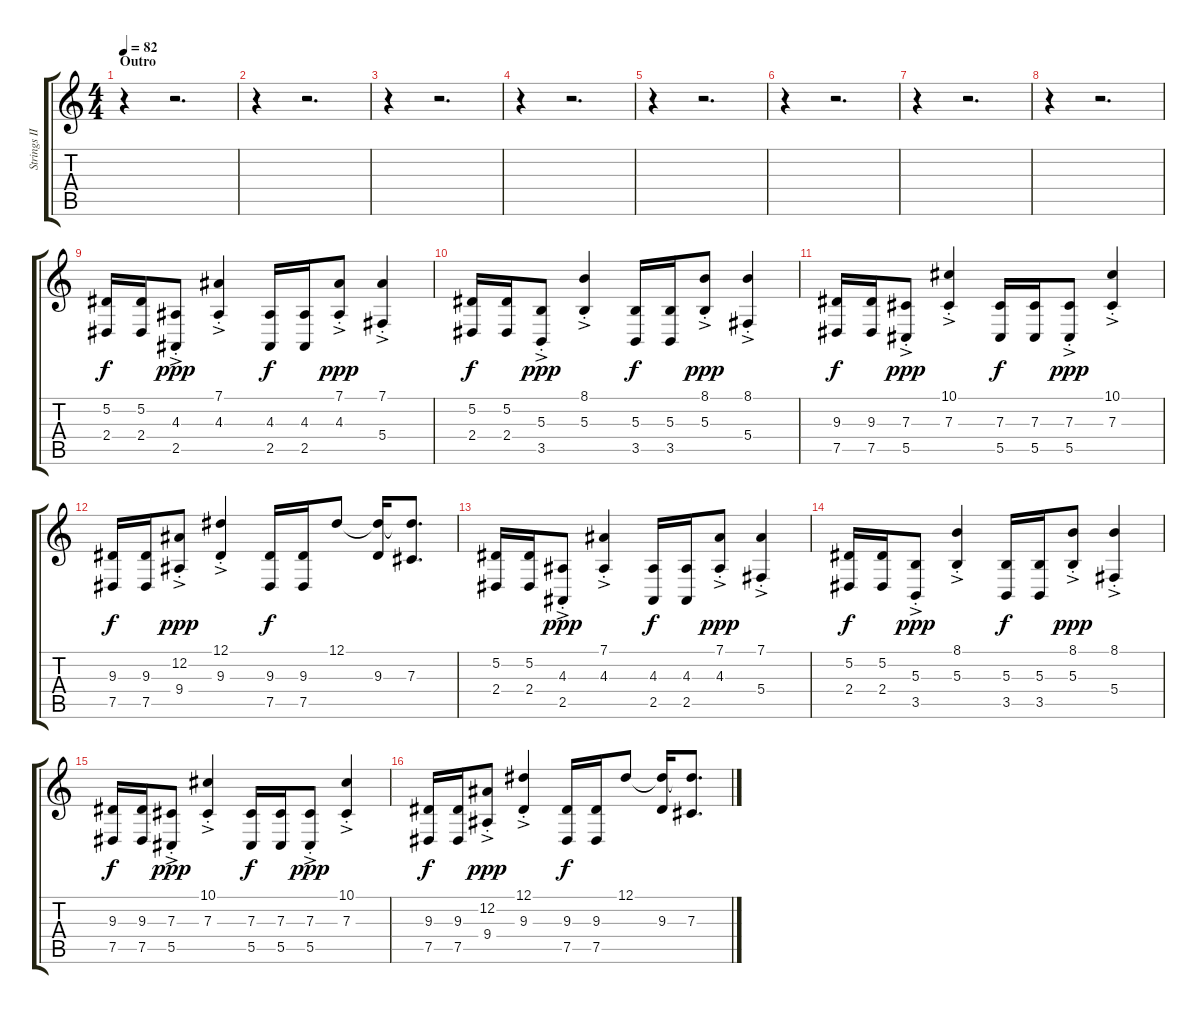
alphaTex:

\track ("Strings II" "Strings II") {instrument stringensemble1}
\staff {score tabs}
\tuning (Eb4 Bb3 Gb3 Db3 Ab2 Eb2) {hide}
\ts (4 4)
\section ("" "Outro")
\tempo 82
\clef g2
\ks c
r.4{dy f} r.2{d} |
r.4 r.2{d} |
r.4 r.2{d} |
r.4 r.2{d} |
r.4 r.2{d} |
r.4 r.2{d} |
r.4 r.2{d} |
r.4 r.2{d} |
(5.2 2.4).16 (5.2 2.4).16 (4.3{ac st} 2.5{ac st}).8{dy ppp} (7.1{ac st} 4.3{ac st}).4 (4.3 2.5).16{dy f} (4.3 2.5).16 (7.1{ac st} 4.3{ac st}).8{dy ppp} (7.1{ac st} 5.4{ac st}).4 |
(5.2 2.4).16{dy f} (5.2 2.4).16 (5.3{ac st} 3.5{ac st}).8{dy ppp} (8.1{ac st} 5.3{ac st}).4 (5.3 3.5).16{dy f} (5.3 3.5).16 (8.1{ac st} 5.3{ac st}).8{dy ppp} (8.1{ac st} 5.4{ac st}).4 |
(9.3 7.5).16{dy f} (9.3 7.5).16 (7.3{ac st} 5.5{ac st}).8{dy ppp} (10.1{ac st} 7.3{ac st}).4 (7.3 5.5).16{dy f} (7.3 5.5).16 (7.3{ac st} 5.5{ac st}).8{dy ppp} (10.1{ac st} 7.3{ac st}).4 |
(9.3 7.5).16{dy f} (9.3 7.5).16 (12.2{ac st} 9.4{ac st}).8{dy ppp} (12.1{ac st} 9.3{ac st}).4 (9.3 7.5).16{dy f} (9.3 7.5).16 12.1.8 (12.1{t} 9.3).16 (12.1{t} 7.3).8{d} |
(5.2 2.4).16 (5.2 2.4).16 (4.3{ac st} 2.5{ac st}).8{dy ppp} (7.1{ac st} 4.3{ac st}).4 (4.3 2.5).16{dy f} (4.3 2.5).16 (7.1{ac st} 4.3{ac st}).8{dy ppp} (7.1{ac st} 5.4{ac st}).4 |
(5.2 2.4).16{dy f} (5.2 2.4).16 (5.3{ac st} 3.5{ac st}).8{dy ppp} (8.1{ac st} 5.3{ac st}).4 (5.3 3.5).16{dy f} (5.3 3.5).16 (8.1{ac st} 5.3{ac st}).8{dy ppp} (8.1{ac st} 5.4{ac st}).4 |
(9.3 7.5).16{dy f} (9.3 7.5).16 (7.3{ac st} 5.5{ac st}).8{dy ppp} (10.1{ac st} 7.3{ac st}).4 (7.3 5.5).16{dy f} (7.3 5.5).16 (7.3{ac st} 5.5{ac st}).8{dy ppp} (10.1{ac st} 7.3{ac st}).4 |
(9.3 7.5).16{dy f} (9.3 7.5).16 (12.2{ac st} 9.4{ac st}).8{dy ppp} (12.1{ac st} 9.3{ac st}).4 (9.3 7.5).16{dy f} (9.3 7.5).16 12.1.8 (12.1{t} 9.3).16 (12.1{t} 7.3).8{d}
